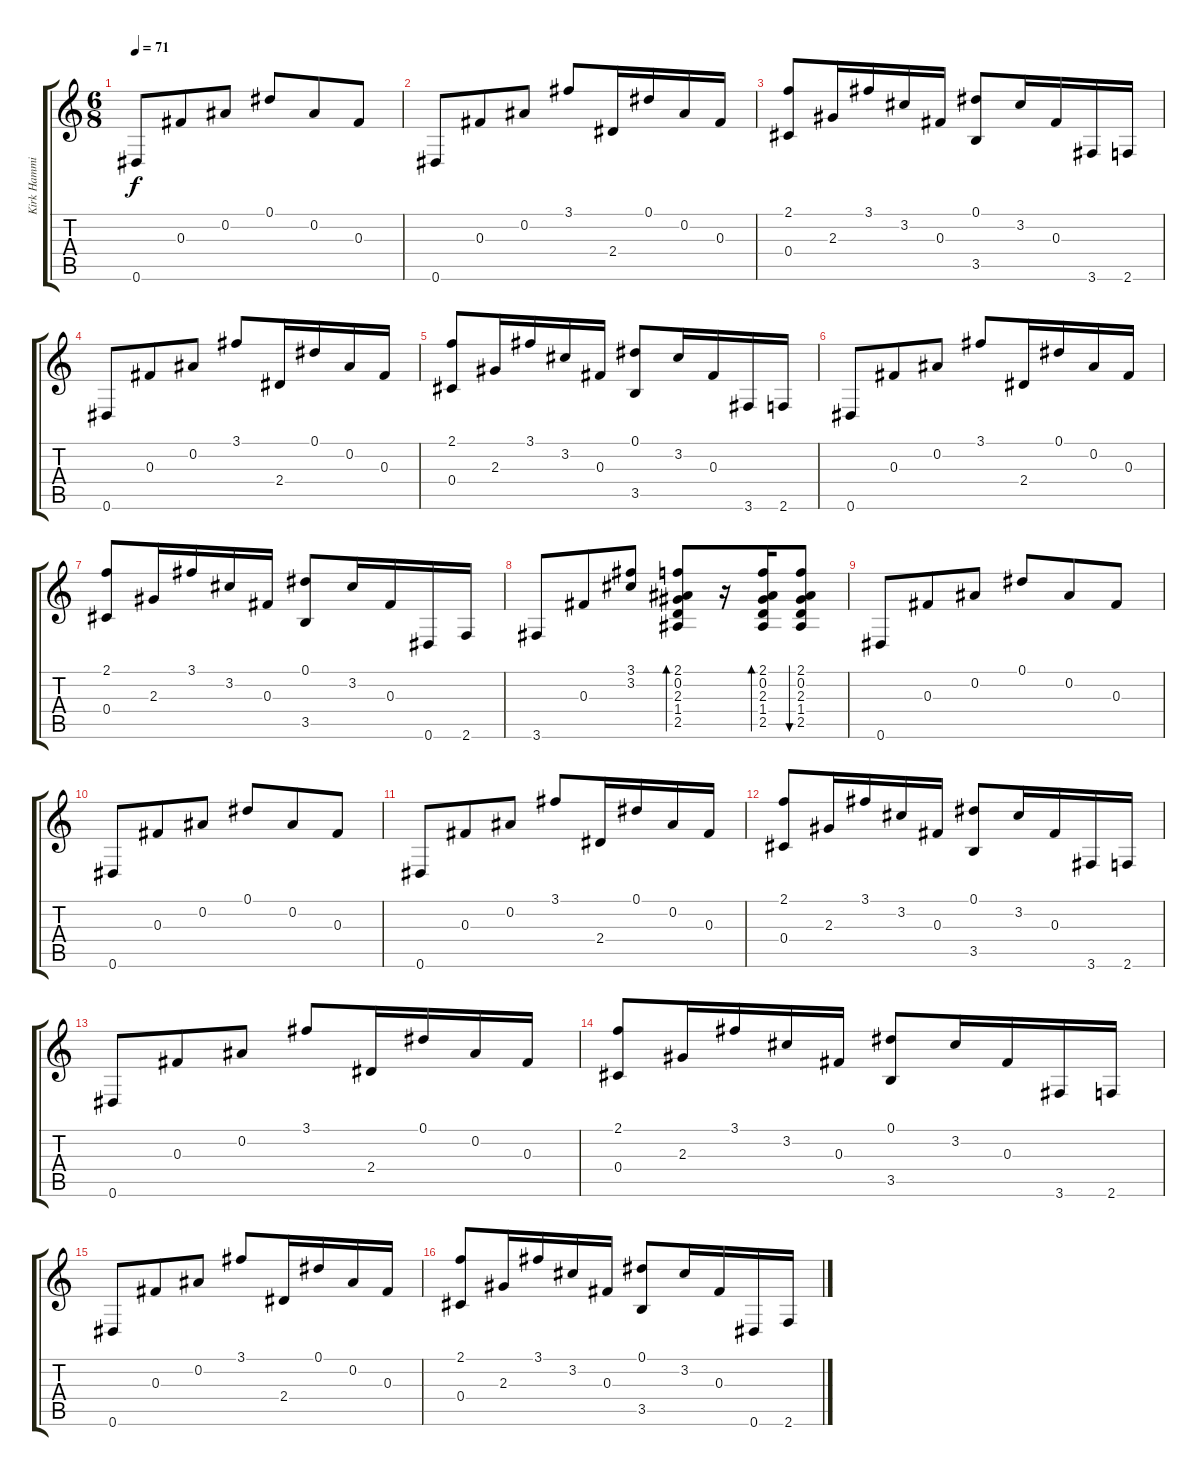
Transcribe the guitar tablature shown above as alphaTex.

\track ("Kirk Hammit" "Kirk Hammi") {instrument electricguitarclean}
\staff {score tabs}
\tuning (Eb4 Bb3 Gb3 Db3 Ab2 Eb2) {hide}
\ts (6 8)
\tempo 71
\clef g2
\ks c
0.6.8{dy f} 0.3.8 0.2.8 0.1.8 0.2.8 0.3.8 |
0.6.8 0.3.8 0.2.8 3.1.8 2.4.16 0.1.16 0.2.16 0.3.16 |
(2.1 0.4).8 2.3.16 3.1.16 3.2.16 0.3.16 (0.1 3.5).8 3.2.16 0.3.16 3.6.16 2.6.16 |
0.6.8 0.3.8 0.2.8 3.1.8 2.4.16 0.1.16 0.2.16 0.3.16 |
(2.1 0.4).8 2.3.16 3.1.16 3.2.16 0.3.16 (0.1 3.5).8 3.2.16 0.3.16 3.6.16 2.6.16 |
0.6.8 0.3.8 0.2.8 3.1.8 2.4.16 0.1.16 0.2.16 0.3.16 |
(2.1 0.4).8 2.3.16 3.1.16 3.2.16 0.3.16 (0.1 3.5).8 3.2.16 0.3.16 0.6.16 2.6.16 |
3.6.8 0.3.8 (3.1 3.2).8 (2.1 0.2 2.3 1.4 2.5).8{bd 30} r.16 (2.1 0.2 2.3 1.4 2.5).16{bd 30} (2.1 0.2 2.3 1.4 2.5).8{bu 30} |
0.6.8 0.3.8 0.2.8 0.1.8 0.2.8 0.3.8 |
0.6.8 0.3.8 0.2.8 0.1.8 0.2.8 0.3.8 |
0.6.8 0.3.8 0.2.8 3.1.8 2.4.16 0.1.16 0.2.16 0.3.16 |
(2.1 0.4).8 2.3.16 3.1.16 3.2.16 0.3.16 (0.1 3.5).8 3.2.16 0.3.16 3.6.16 2.6.16 |
0.6.8 0.3.8 0.2.8 3.1.8 2.4.16 0.1.16 0.2.16 0.3.16 |
(2.1 0.4).8 2.3.16 3.1.16 3.2.16 0.3.16 (0.1 3.5).8 3.2.16 0.3.16 3.6.16 2.6.16 |
0.6.8 0.3.8 0.2.8 3.1.8 2.4.16 0.1.16 0.2.16 0.3.16 |
(2.1 0.4).8 2.3.16 3.1.16 3.2.16 0.3.16 (0.1 3.5).8 3.2.16 0.3.16 0.6.16 2.6.16
